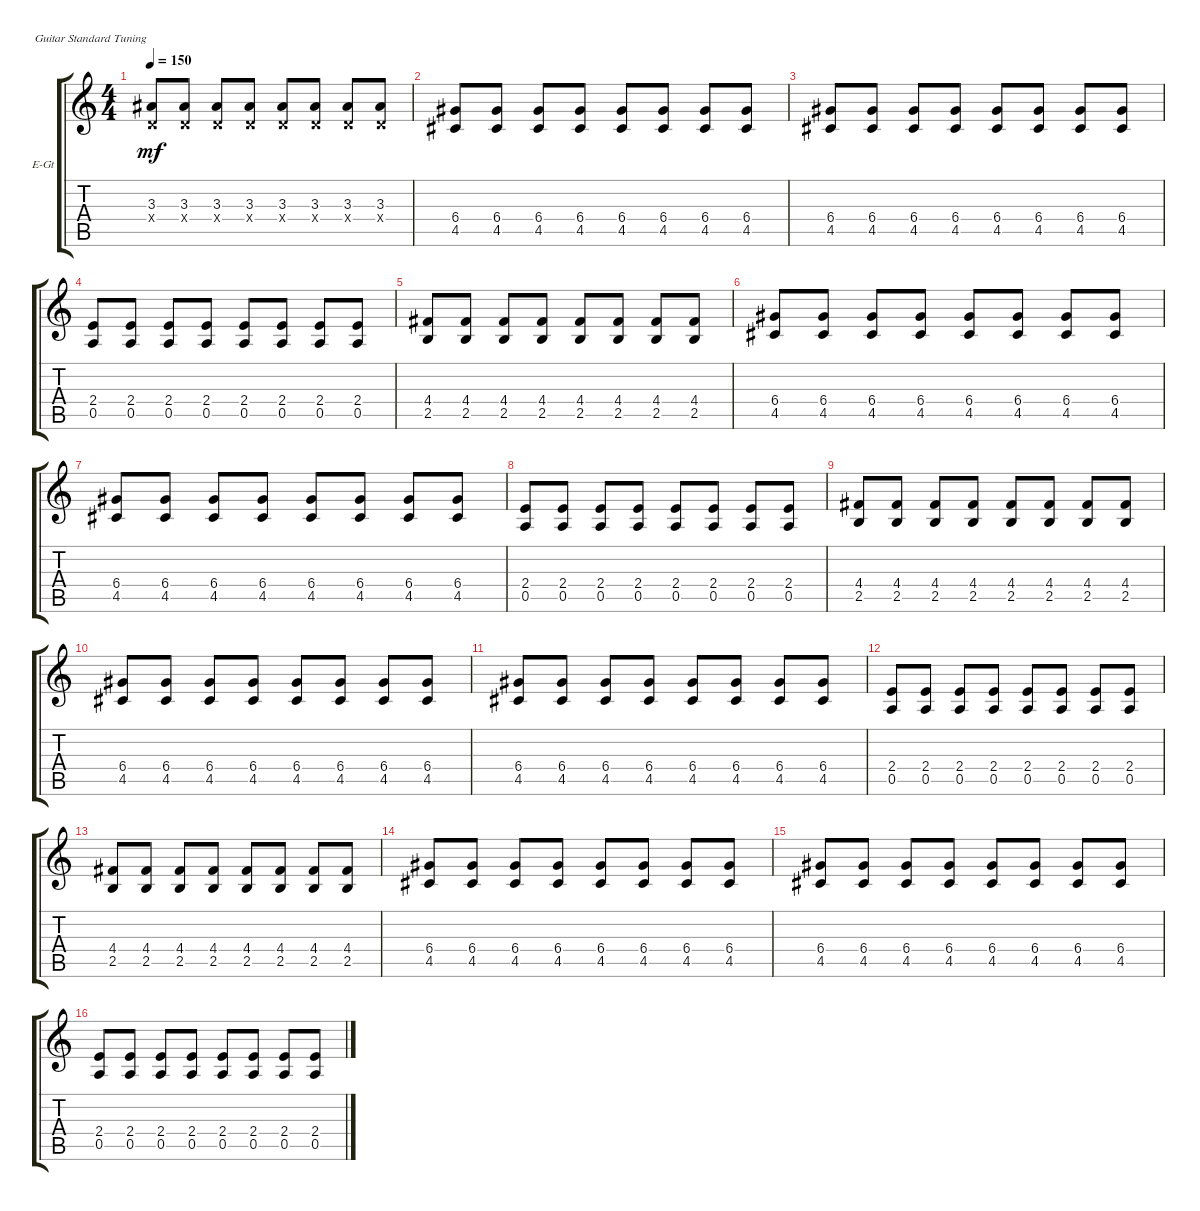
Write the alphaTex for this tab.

\bracketExtendMode groupsimilarinstruments
\firstSystemTrackNameOrientation horizontal
\otherSystemsTrackNameOrientation horizontal
\track ("Electric Guitar 1" "E-Gt") {instrument distortionguitar}
\staff {score tabs}
\tuning (E4 B3 G3 D3 A2 E2)
\ts (4 4)
\tempo 150
\clef g2
\ks c
(0.4{x} 3.3).8{dy mf} (0.4{x} 3.3).8 (0.4{x} 3.3).8 (0.4{x} 3.3).8 (0.4{x} 3.3).8 (0.4{x} 3.3).8 (0.4{x} 3.3).8 (0.4{x} 3.3).8 |
(4.5 6.4).8 (4.5 6.4).8 (4.5 6.4).8 (4.5 6.4).8 (4.5 6.4).8 (4.5 6.4).8 (4.5 6.4).8 (4.5 6.4).8 |
(4.5 6.4).8 (4.5 6.4).8 (4.5 6.4).8 (4.5 6.4).8 (4.5 6.4).8 (4.5 6.4).8 (4.5 6.4).8 (4.5 6.4).8 |
(0.5 2.4).8 (0.5 2.4).8 (0.5 2.4).8 (0.5 2.4).8 (0.5 2.4).8 (0.5 2.4).8 (0.5 2.4).8 (0.5 2.4).8 |
(2.5 4.4).8 (2.5 4.4).8 (2.5 4.4).8 (4.4 2.5).8 (2.5 4.4).8 (2.5 4.4).8 (2.5 4.4).8 (4.4 2.5).8 |
(4.5 6.4).8 (4.5 6.4).8 (4.5 6.4).8 (4.5 6.4).8 (4.5 6.4).8 (4.5 6.4).8 (4.5 6.4).8 (4.5 6.4).8 |
(4.5 6.4).8 (4.5 6.4).8 (4.5 6.4).8 (4.5 6.4).8 (4.5 6.4).8 (4.5 6.4).8 (4.5 6.4).8 (4.5 6.4).8 |
(0.5 2.4).8 (0.5 2.4).8 (0.5 2.4).8 (0.5 2.4).8 (0.5 2.4).8 (0.5 2.4).8 (0.5 2.4).8 (0.5 2.4).8 |
(2.5 4.4).8 (2.5 4.4).8 (2.5 4.4).8 (4.4 2.5).8 (2.5 4.4).8 (2.5 4.4).8 (2.5 4.4).8 (4.4 2.5).8 |
(4.5 6.4).8 (4.5 6.4).8 (4.5 6.4).8 (4.5 6.4).8 (4.5 6.4).8 (4.5 6.4).8 (4.5 6.4).8 (4.5 6.4).8 |
(4.5 6.4).8 (4.5 6.4).8 (4.5 6.4).8 (4.5 6.4).8 (4.5 6.4).8 (4.5 6.4).8 (4.5 6.4).8 (4.5 6.4).8 |
(0.5 2.4).8 (0.5 2.4).8 (0.5 2.4).8 (0.5 2.4).8 (0.5 2.4).8 (0.5 2.4).8 (0.5 2.4).8 (0.5 2.4).8 |
(2.5 4.4).8 (2.5 4.4).8 (2.5 4.4).8 (4.4 2.5).8 (2.5 4.4).8 (2.5 4.4).8 (2.5 4.4).8 (4.4 2.5).8 |
(4.5 6.4).8 (4.5 6.4).8 (4.5 6.4).8 (4.5 6.4).8 (4.5 6.4).8 (4.5 6.4).8 (4.5 6.4).8 (4.5 6.4).8 |
(4.5 6.4).8 (4.5 6.4).8 (4.5 6.4).8 (4.5 6.4).8 (4.5 6.4).8 (4.5 6.4).8 (4.5 6.4).8 (4.5 6.4).8 |
(0.5 2.4).8 (0.5 2.4).8 (0.5 2.4).8 (0.5 2.4).8 (0.5 2.4).8 (0.5 2.4).8 (0.5 2.4).8 (0.5 2.4).8
